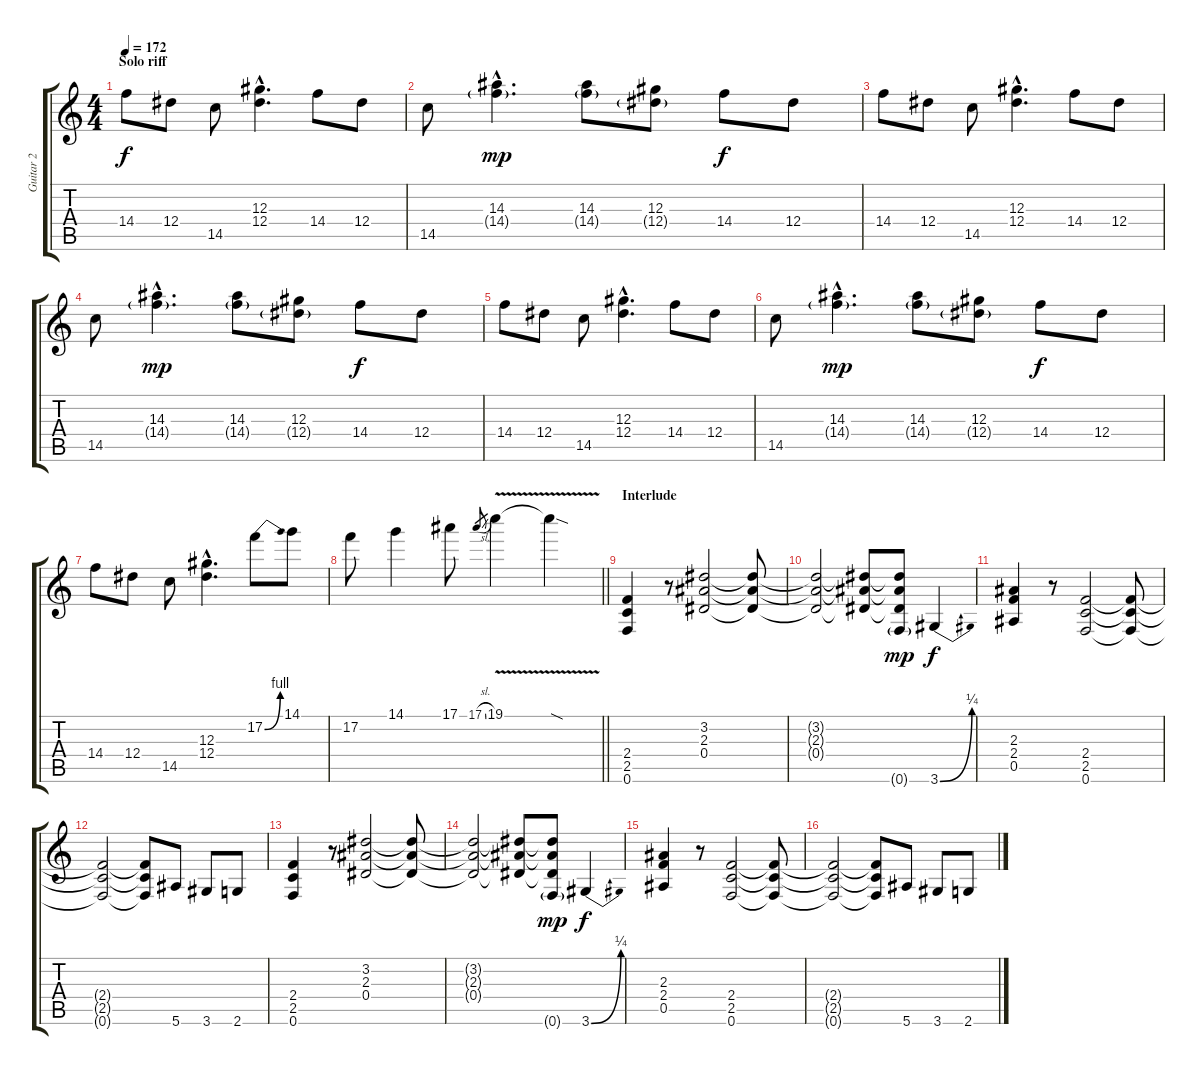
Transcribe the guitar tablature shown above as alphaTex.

\track ("Guitar 2" "Guitar 2") {instrument distortionguitar}
\staff {score tabs}
\tuning (F4 C4 Ab3 Eb3 Bb2 F2) {hide}
\ts (4 4)
\section ("" "Solo riff")
\tempo 172
\clef g2
\ks c
14.4.8{dy f volume 16} 12.4.8 14.5.8 (12.3{hac} 12.4{hac}).4{d} 14.4.8 12.4.8 |
14.5.8 (14.3{hac} 14.4{g hac}).4{d dy mp} (14.3 14.4{g}).8 (12.3 12.4{g}).8 14.4.8{dy f} 12.4.8 |
14.4.8 12.4.8 14.5.8 (12.3{hac} 12.4{hac}).4{d} 14.4.8 12.4.8 |
14.5.8 (14.3{hac} 14.4{g hac}).4{d dy mp} (14.3 14.4{g}).8 (12.3 12.4{g}).8 14.4.8{dy f} 12.4.8 |
14.4.8 12.4.8 14.5.8 (12.3{hac} 12.4{hac}).4{d} 14.4.8 12.4.8 |
14.5.8 (14.3{hac} 14.4{g hac}).4{d dy mp} (14.3 14.4{g}).8 (12.3 12.4{g}).8 14.4.8{dy f} 12.4.8 |
14.4.8 12.4.8 14.5.8 (12.3{hac} 12.4{hac}).4{d} 17.2{be (bend 0 0 60 4)}.8 14.1.8 |
\barLineRight lightlight
17.2.8 14.1.4 17.1.8 17.1{sl}.8{gr} 19.1{v}.4 19.1{sod t}.4 |
\section ("" "Interlude")
(2.4 2.5 0.6).4{instrument overdrivenguitar} r.8 (3.2 2.3 0.4).2 (3.2{t} 2.3{t} 0.4{t}).8 |
(3.2{t} 2.3{t} 0.4{t}).2 (3.2{t} 2.3{t} 0.4{t}).8 (3.2{t} 2.3{t} 0.4{t} 0.6{g}).8{dy mp} 3.6{be (bend 0 0 60 1)}.4{dy f} |
(2.3 2.4 0.5).4 r.8 (2.4 2.5 0.6).2 (2.4{t} 2.5{t} 0.6{t}).8 |
(2.4{t} 2.5{t} 0.6{t}).2 (2.4{t} 2.5{t} 0.6{t}).8 5.6.8 3.6.8 2.6.8 |
(2.4 2.5 0.6).4 r.8 (3.2 2.3 0.4).2 (3.2{t} 2.3{t} 0.4{t}).8 |
(3.2{t} 2.3{t} 0.4{t}).2 (3.2{t} 2.3{t} 0.4{t}).8 (3.2{t} 2.3{t} 0.4{t} 0.6{g}).8{dy mp} 3.6{be (bend 0 0 60 1)}.4{dy f} |
(2.3 2.4 0.5).4 r.8 (2.4 2.5 0.6).2 (2.4{t} 2.5{t} 0.6{t}).8 |
(2.4{t} 2.5{t} 0.6{t}).2 (2.4{t} 2.5{t} 0.6{t}).8 5.6.8 3.6.8 2.6.8
